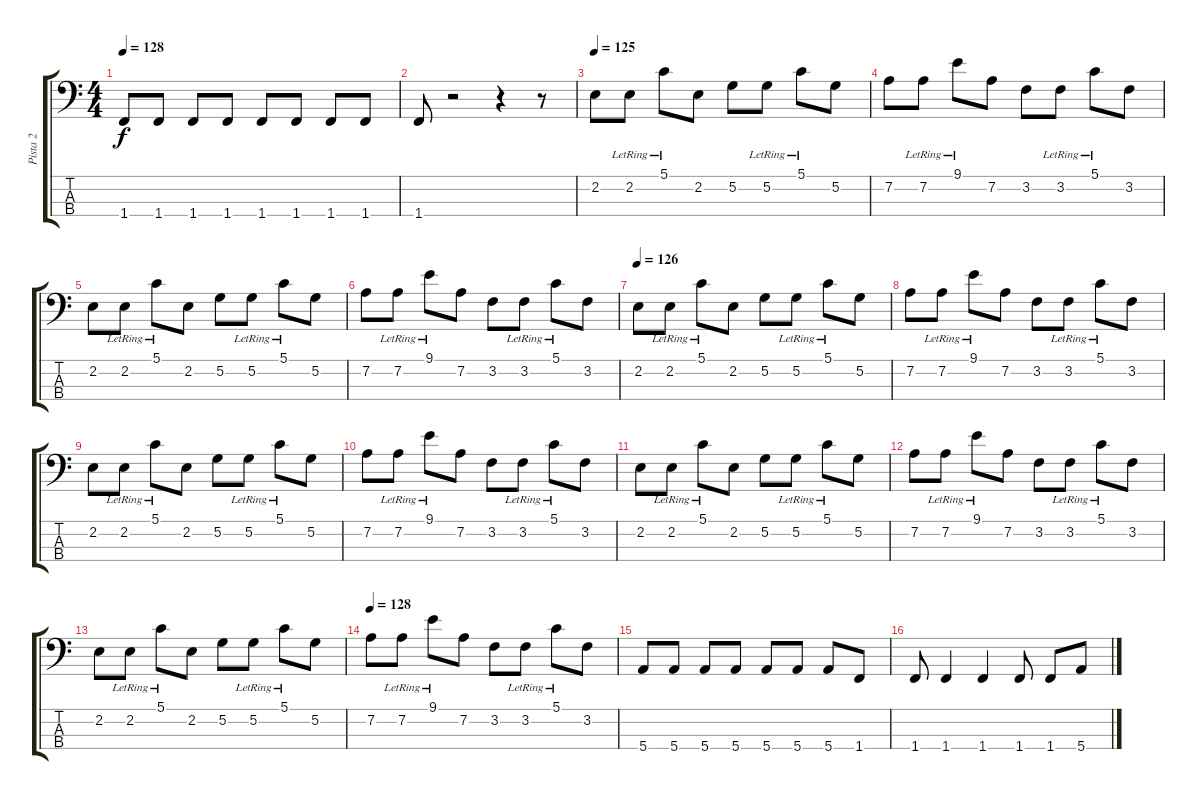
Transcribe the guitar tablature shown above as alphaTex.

\track ("Pista 2" "Pista 2") {instrument electricbasspick}
\staff {score tabs}
\tuning (G2 D2 A1 E1) {hide}
\ts (4 4)
\tempo 128
\clef f4
\ks c
1.4.8{dy f} 1.4.8 1.4.8 1.4.8 1.4.8 1.4.8 1.4.8 1.4.8 |
1.4.8 r.2 r.4 r.8 |
\tempo 125
2.2.8 2.2{lr}.8 5.1{lr}.8 2.2.8 5.2.8 5.2{lr}.8 5.1{lr}.8 5.2.8 |
7.2.8 7.2{lr}.8 9.1{lr}.8 7.2.8 3.2.8 3.2{lr}.8 5.1{lr}.8 3.2.8 |
2.2.8 2.2{lr}.8 5.1{lr}.8 2.2.8 5.2.8 5.2{lr}.8 5.1{lr}.8 5.2.8 |
7.2.8 7.2{lr}.8 9.1{lr}.8 7.2.8 3.2.8 3.2{lr}.8 5.1{lr}.8 3.2.8 |
\tempo 126
2.2.8 2.2{lr}.8 5.1{lr}.8 2.2.8 5.2.8 5.2{lr}.8 5.1{lr}.8 5.2.8 |
7.2.8 7.2{lr}.8 9.1{lr}.8 7.2.8 3.2.8 3.2{lr}.8 5.1{lr}.8 3.2.8 |
2.2.8 2.2{lr}.8 5.1{lr}.8 2.2.8 5.2.8 5.2{lr}.8 5.1{lr}.8 5.2.8 |
7.2.8 7.2{lr}.8 9.1{lr}.8 7.2.8 3.2.8 3.2{lr}.8 5.1{lr}.8 3.2.8 |
2.2.8 2.2{lr}.8 5.1{lr}.8 2.2.8 5.2.8 5.2{lr}.8 5.1{lr}.8 5.2.8 |
7.2.8 7.2{lr}.8 9.1{lr}.8 7.2.8 3.2.8 3.2{lr}.8 5.1{lr}.8 3.2.8 |
2.2.8 2.2{lr}.8 5.1{lr}.8 2.2.8 5.2.8 5.2{lr}.8 5.1{lr}.8 5.2.8 |
\tempo 128
7.2.8 7.2{lr}.8 9.1{lr}.8 7.2.8 3.2.8 3.2{lr}.8 5.1{lr}.8 3.2.8 |
5.4.8 5.4.8 5.4.8 5.4.8 5.4.8 5.4.8 5.4.8 1.4.8 |
1.4.8 1.4.4 1.4.4 1.4.8 1.4.8 5.4.8
